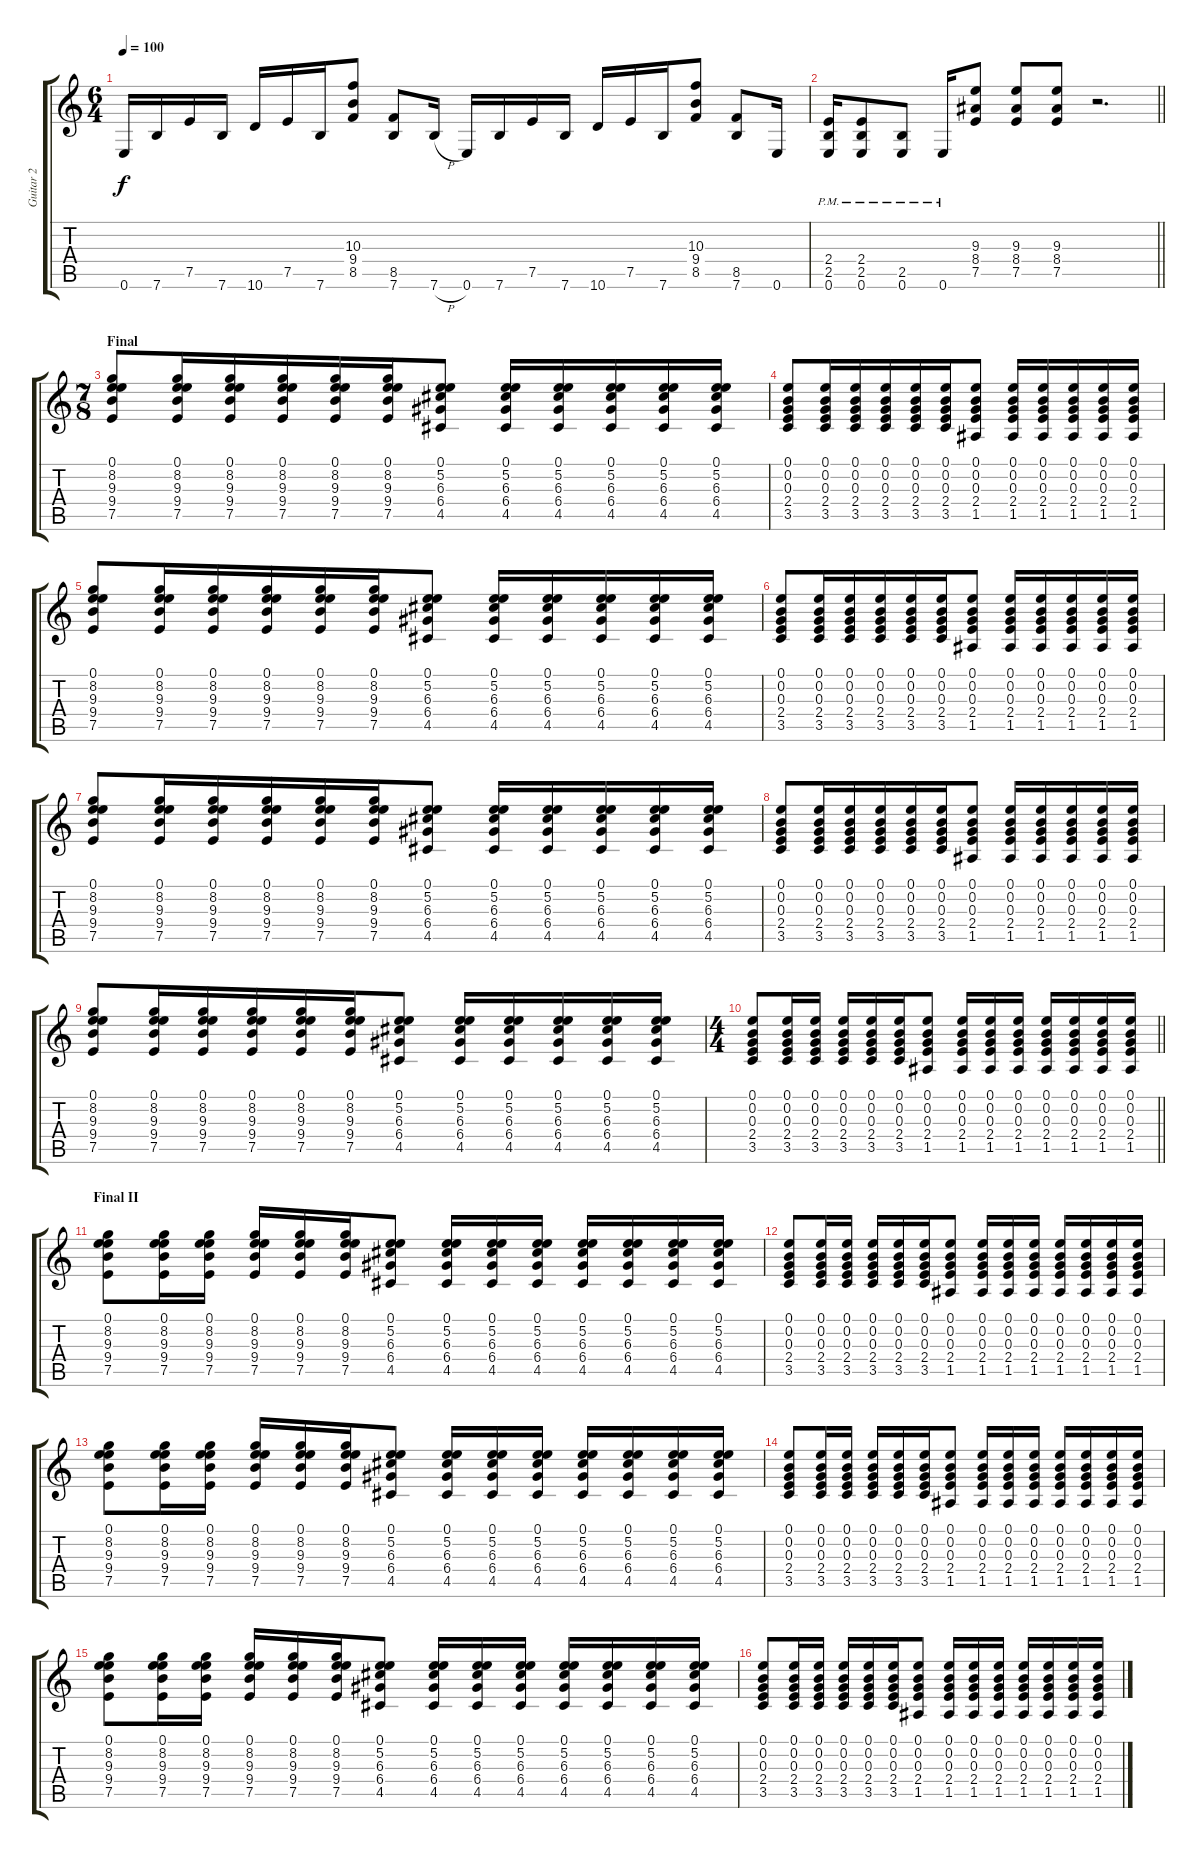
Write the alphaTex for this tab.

\track ("Guitar 2" "Guitar 2") {instrument distortionguitar}
\staff {score tabs}
\tuning (E4 B3 G3 D3 A2 E2) {hide}
\ts (6 4)
\tempo 100
\clef g2
\ks c
0.6.16{dy f} 7.6.16 7.5.16 7.6.16 10.6.16 7.5.16 7.6.16 (10.3 9.4 8.5).8 (8.5 7.6).8 7.6{h}.16 0.6.16 7.6.16 7.5.16 7.6.16 10.6.16 7.5.16 7.6.16 (10.3 9.4 8.5).8 (8.5 7.6).8 0.6.16 |
\barLineRight lightlight
(2.4{pm} 2.5{pm} 0.6{pm}).16 (2.4{pm} 2.5{pm} 0.6{pm}).8 (2.5{pm} 0.6{pm}).8 0.6{pm}.16 (9.3 8.4 7.5).8 (9.3 8.4 7.5).8 (9.3 8.4 7.5).8 r.2{d} |
\ts (7 8)
\section ("" "Final")
(0.1 8.2 9.3 9.4 7.5).8 (0.1 8.2 9.3 9.4 7.5).16 (0.1 8.2 9.3 9.4 7.5).16 (0.1 8.2 9.3 9.4 7.5).16 (0.1 8.2 9.3 9.4 7.5).16 (0.1 8.2 9.3 9.4 7.5).16 (0.1 5.2 6.3 6.4 4.5).8 (0.1 5.2 6.3 6.4 4.5).16 (0.1 5.2 6.3 6.4 4.5).16 (0.1 5.2 6.3 6.4 4.5).16 (0.1 5.2 6.3 6.4 4.5).16 (0.1 5.2 6.3 6.4 4.5).16 |
(0.1 0.2 0.3 2.4 3.5).8 (0.1 0.2 0.3 2.4 3.5).16 (0.1 0.2 0.3 2.4 3.5).16 (0.1 0.2 0.3 2.4 3.5).16 (0.1 0.2 0.3 2.4 3.5).16 (0.1 0.2 0.3 2.4 3.5).16 (0.1 0.2 0.3 2.4 1.5).8 (0.1 0.2 0.3 2.4 1.5).16 (0.1 0.2 0.3 2.4 1.5).16 (0.1 0.2 0.3 2.4 1.5).16 (0.1 0.2 0.3 2.4 1.5).16 (0.1 0.2 0.3 2.4 1.5).16 |
(0.1 8.2 9.3 9.4 7.5).8 (0.1 8.2 9.3 9.4 7.5).16 (0.1 8.2 9.3 9.4 7.5).16 (0.1 8.2 9.3 9.4 7.5).16 (0.1 8.2 9.3 9.4 7.5).16 (0.1 8.2 9.3 9.4 7.5).16 (0.1 5.2 6.3 6.4 4.5).8 (0.1 5.2 6.3 6.4 4.5).16 (0.1 5.2 6.3 6.4 4.5).16 (0.1 5.2 6.3 6.4 4.5).16 (0.1 5.2 6.3 6.4 4.5).16 (0.1 5.2 6.3 6.4 4.5).16 |
(0.1 0.2 0.3 2.4 3.5).8 (0.1 0.2 0.3 2.4 3.5).16 (0.1 0.2 0.3 2.4 3.5).16 (0.1 0.2 0.3 2.4 3.5).16 (0.1 0.2 0.3 2.4 3.5).16 (0.1 0.2 0.3 2.4 3.5).16 (0.1 0.2 0.3 2.4 1.5).8 (0.1 0.2 0.3 2.4 1.5).16 (0.1 0.2 0.3 2.4 1.5).16 (0.1 0.2 0.3 2.4 1.5).16 (0.1 0.2 0.3 2.4 1.5).16 (0.1 0.2 0.3 2.4 1.5).16 |
(0.1 8.2 9.3 9.4 7.5).8 (0.1 8.2 9.3 9.4 7.5).16 (0.1 8.2 9.3 9.4 7.5).16 (0.1 8.2 9.3 9.4 7.5).16 (0.1 8.2 9.3 9.4 7.5).16 (0.1 8.2 9.3 9.4 7.5).16 (0.1 5.2 6.3 6.4 4.5).8 (0.1 5.2 6.3 6.4 4.5).16 (0.1 5.2 6.3 6.4 4.5).16 (0.1 5.2 6.3 6.4 4.5).16 (0.1 5.2 6.3 6.4 4.5).16 (0.1 5.2 6.3 6.4 4.5).16 |
(0.1 0.2 0.3 2.4 3.5).8 (0.1 0.2 0.3 2.4 3.5).16 (0.1 0.2 0.3 2.4 3.5).16 (0.1 0.2 0.3 2.4 3.5).16 (0.1 0.2 0.3 2.4 3.5).16 (0.1 0.2 0.3 2.4 3.5).16 (0.1 0.2 0.3 2.4 1.5).8 (0.1 0.2 0.3 2.4 1.5).16 (0.1 0.2 0.3 2.4 1.5).16 (0.1 0.2 0.3 2.4 1.5).16 (0.1 0.2 0.3 2.4 1.5).16 (0.1 0.2 0.3 2.4 1.5).16 |
(0.1 8.2 9.3 9.4 7.5).8 (0.1 8.2 9.3 9.4 7.5).16 (0.1 8.2 9.3 9.4 7.5).16 (0.1 8.2 9.3 9.4 7.5).16 (0.1 8.2 9.3 9.4 7.5).16 (0.1 8.2 9.3 9.4 7.5).16 (0.1 5.2 6.3 6.4 4.5).8 (0.1 5.2 6.3 6.4 4.5).16 (0.1 5.2 6.3 6.4 4.5).16 (0.1 5.2 6.3 6.4 4.5).16 (0.1 5.2 6.3 6.4 4.5).16 (0.1 5.2 6.3 6.4 4.5).16 |
\ts (4 4)
\barLineRight lightlight
(0.1 0.2 0.3 2.4 3.5).8 (0.1 0.2 0.3 2.4 3.5).16 (0.1 0.2 0.3 2.4 3.5).16 (0.1 0.2 0.3 2.4 3.5).16 (0.1 0.2 0.3 2.4 3.5).16 (0.1 0.2 0.3 2.4 3.5).16 (0.1 0.2 0.3 2.4 1.5).8 (0.1 0.2 0.3 2.4 1.5).16 (0.1 0.2 0.3 2.4 1.5).16 (0.1 0.2 0.3 2.4 1.5).16 (0.1 0.2 0.3 2.4 1.5).16 (0.1 0.2 0.3 2.4 1.5).16 (0.1 0.2 0.3 2.4 1.5).16 (0.1 0.2 0.3 2.4 1.5).16 |
\section ("" "Final II")
(0.1 8.2 9.3 9.4 7.5).8 (0.1 8.2 9.3 9.4 7.5).16 (0.1 8.2 9.3 9.4 7.5).16 (0.1 8.2 9.3 9.4 7.5).16 (0.1 8.2 9.3 9.4 7.5).16 (0.1 8.2 9.3 9.4 7.5).16 (0.1 5.2 6.3 6.4 4.5).8 (0.1 5.2 6.3 6.4 4.5).16 (0.1 5.2 6.3 6.4 4.5).16 (0.1 5.2 6.3 6.4 4.5).16 (0.1 5.2 6.3 6.4 4.5).16 (0.1 5.2 6.3 6.4 4.5).16 (0.1 5.2 6.3 6.4 4.5).16 (0.1 5.2 6.3 6.4 4.5).16 |
(0.1 0.2 0.3 2.4 3.5).8 (0.1 0.2 0.3 2.4 3.5).16 (0.1 0.2 0.3 2.4 3.5).16 (0.1 0.2 0.3 2.4 3.5).16 (0.1 0.2 0.3 2.4 3.5).16 (0.1 0.2 0.3 2.4 3.5).16 (0.1 0.2 0.3 2.4 1.5).8 (0.1 0.2 0.3 2.4 1.5).16 (0.1 0.2 0.3 2.4 1.5).16 (0.1 0.2 0.3 2.4 1.5).16 (0.1 0.2 0.3 2.4 1.5).16 (0.1 0.2 0.3 2.4 1.5).16 (0.1 0.2 0.3 2.4 1.5).16 (0.1 0.2 0.3 2.4 1.5).16 |
(0.1 8.2 9.3 9.4 7.5).8 (0.1 8.2 9.3 9.4 7.5).16 (0.1 8.2 9.3 9.4 7.5).16 (0.1 8.2 9.3 9.4 7.5).16 (0.1 8.2 9.3 9.4 7.5).16 (0.1 8.2 9.3 9.4 7.5).16 (0.1 5.2 6.3 6.4 4.5).8 (0.1 5.2 6.3 6.4 4.5).16 (0.1 5.2 6.3 6.4 4.5).16 (0.1 5.2 6.3 6.4 4.5).16 (0.1 5.2 6.3 6.4 4.5).16 (0.1 5.2 6.3 6.4 4.5).16 (0.1 5.2 6.3 6.4 4.5).16 (0.1 5.2 6.3 6.4 4.5).16 |
(0.1 0.2 0.3 2.4 3.5).8 (0.1 0.2 0.3 2.4 3.5).16 (0.1 0.2 0.3 2.4 3.5).16 (0.1 0.2 0.3 2.4 3.5).16 (0.1 0.2 0.3 2.4 3.5).16 (0.1 0.2 0.3 2.4 3.5).16 (0.1 0.2 0.3 2.4 1.5).8 (0.1 0.2 0.3 2.4 1.5).16 (0.1 0.2 0.3 2.4 1.5).16 (0.1 0.2 0.3 2.4 1.5).16 (0.1 0.2 0.3 2.4 1.5).16 (0.1 0.2 0.3 2.4 1.5).16 (0.1 0.2 0.3 2.4 1.5).16 (0.1 0.2 0.3 2.4 1.5).16 |
(0.1 8.2 9.3 9.4 7.5).8 (0.1 8.2 9.3 9.4 7.5).16 (0.1 8.2 9.3 9.4 7.5).16 (0.1 8.2 9.3 9.4 7.5).16 (0.1 8.2 9.3 9.4 7.5).16 (0.1 8.2 9.3 9.4 7.5).16 (0.1 5.2 6.3 6.4 4.5).8 (0.1 5.2 6.3 6.4 4.5).16 (0.1 5.2 6.3 6.4 4.5).16 (0.1 5.2 6.3 6.4 4.5).16 (0.1 5.2 6.3 6.4 4.5).16 (0.1 5.2 6.3 6.4 4.5).16 (0.1 5.2 6.3 6.4 4.5).16 (0.1 5.2 6.3 6.4 4.5).16 |
(0.1 0.2 0.3 2.4 3.5).8 (0.1 0.2 0.3 2.4 3.5).16 (0.1 0.2 0.3 2.4 3.5).16 (0.1 0.2 0.3 2.4 3.5).16 (0.1 0.2 0.3 2.4 3.5).16 (0.1 0.2 0.3 2.4 3.5).16 (0.1 0.2 0.3 2.4 1.5).8 (0.1 0.2 0.3 2.4 1.5).16 (0.1 0.2 0.3 2.4 1.5).16 (0.1 0.2 0.3 2.4 1.5).16 (0.1 0.2 0.3 2.4 1.5).16 (0.1 0.2 0.3 2.4 1.5).16 (0.1 0.2 0.3 2.4 1.5).16 (0.1 0.2 0.3 2.4 1.5).16
